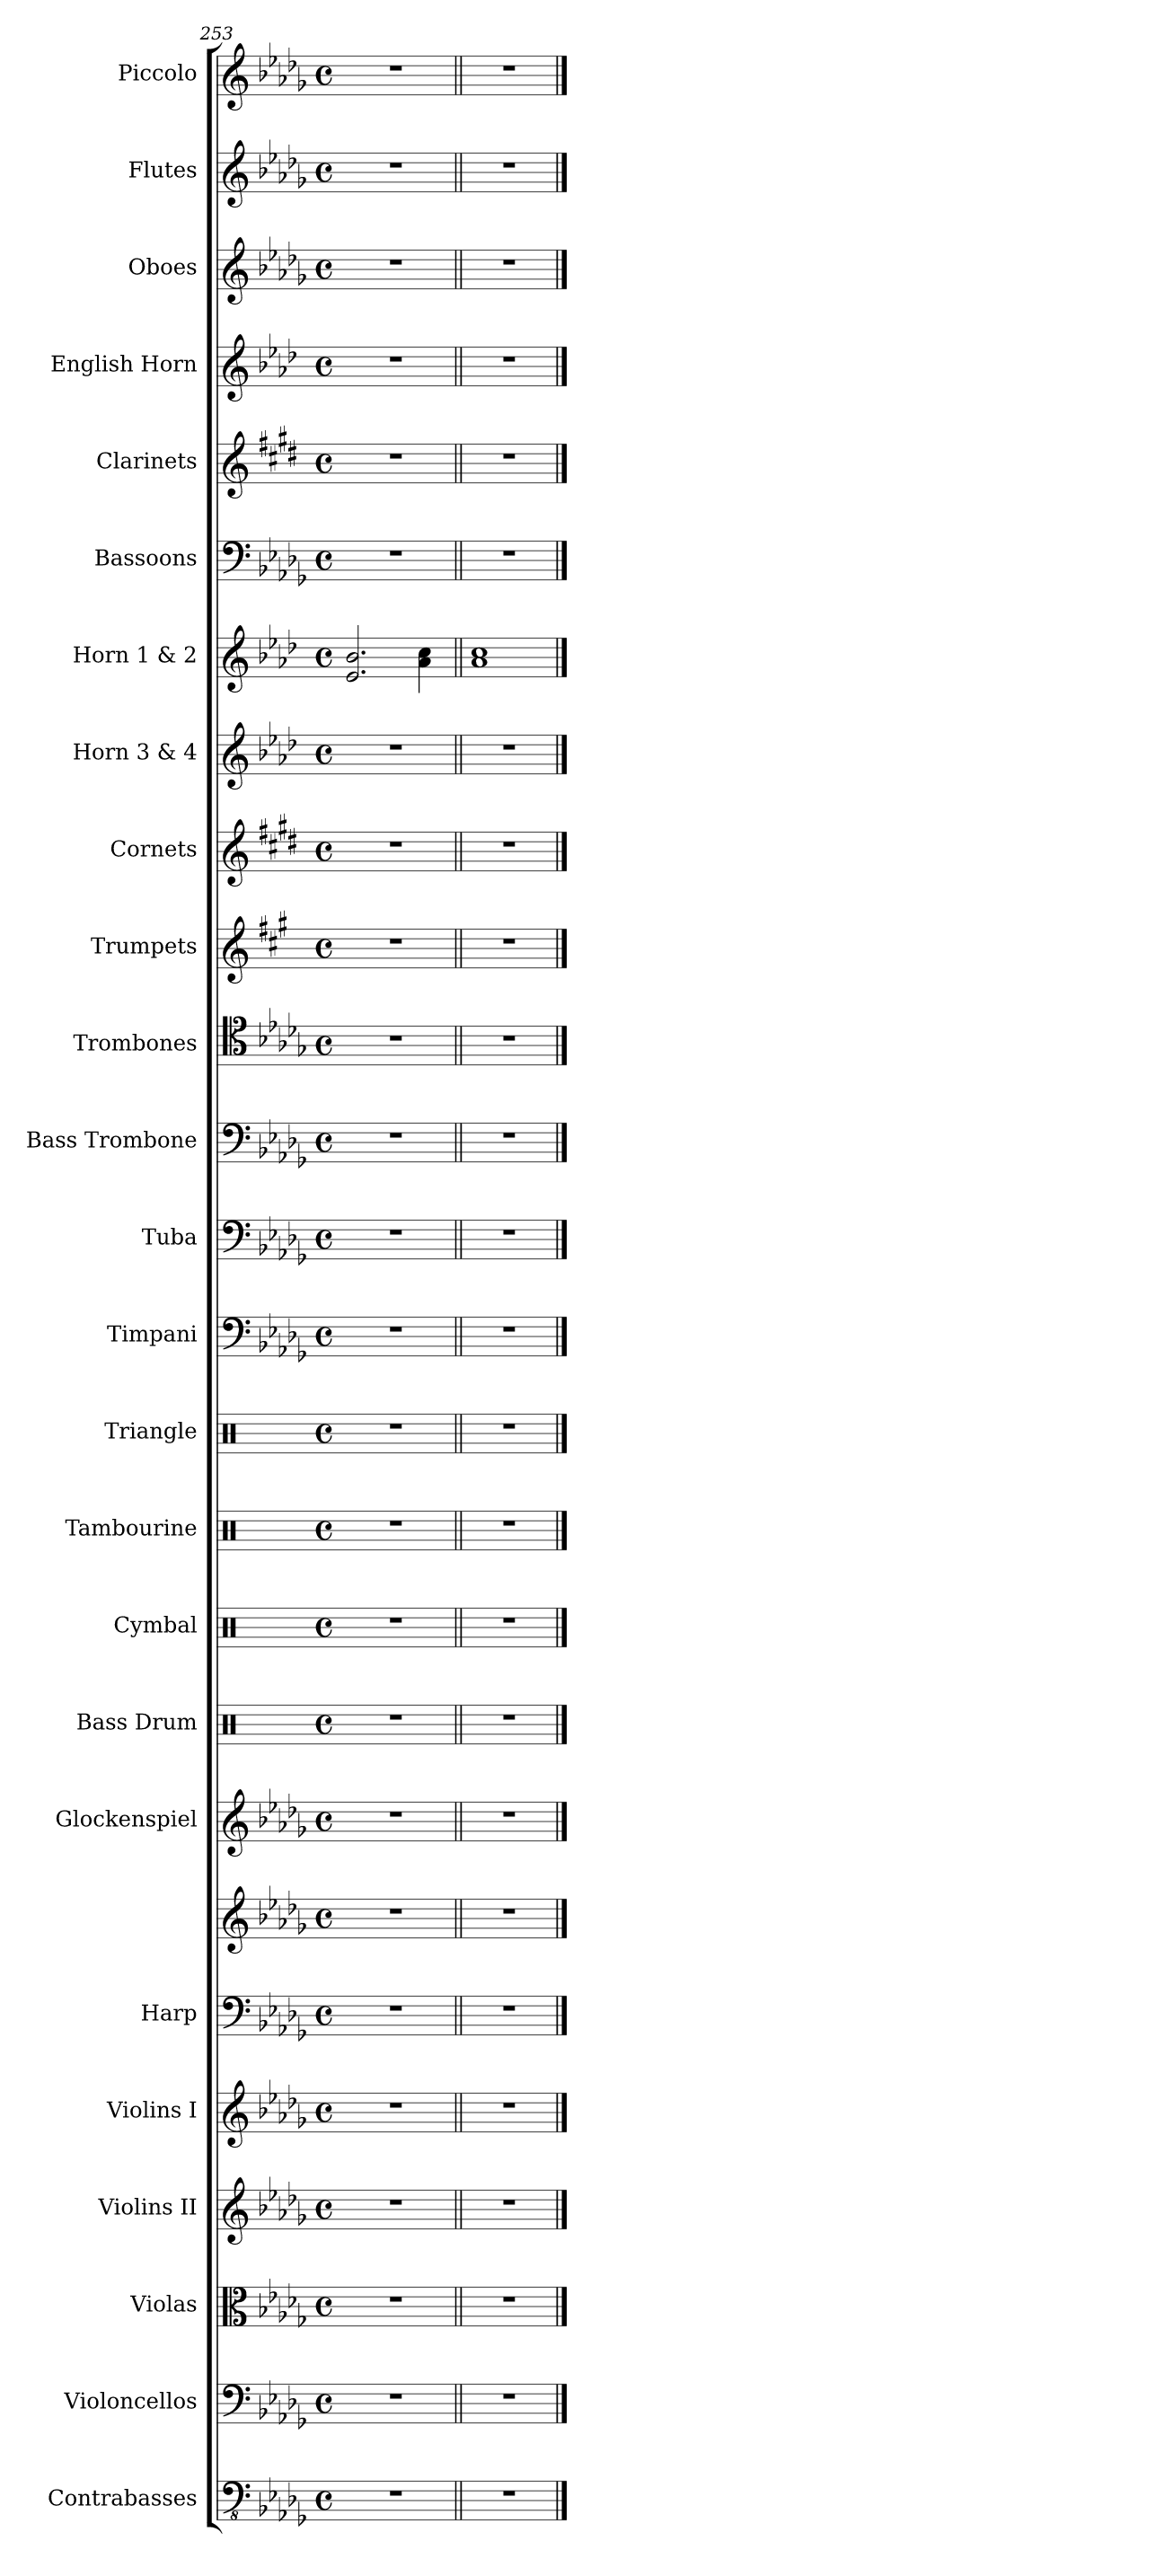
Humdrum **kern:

**kern	**kern	**kern	**kern	**kern	**kern	**kern	**kern	**kern	**kern	**kern	**kern	**kern	**kern	**kern	**kern	**kern	**kern	**kern	**kern	**kern	**kern	**kern	**kern	**kern	**kern
*part25	*part24	*part23	*part22	*part21	*part20	*part20	*part19	*part18	*part17	*part16	*part15	*part14	*part13	*part12	*part11	*part10	*part9	*part8	*part7	*part6	*part5	*part4	*part3	*part2	*part1
*staff26	*staff25	*staff24	*staff23	*staff22	*staff21	*staff20	*staff19	*staff18	*staff17	*staff16	*staff15	*staff14	*staff13	*staff12	*staff11	*staff10	*staff9	*staff8	*staff7	*staff6	*staff5	*staff4	*staff3	*staff2	*staff1
*I"Contrabasses	*I"Violoncellos	*I"Violas	*I"Violins II	*I"Violins I	*I"Harp	*	*I"Glockenspiel	*I"Bass Drum	*I"Cymbal	*I"Tambourine	*I"Triangle	*I"Timpani	*I"Tuba	*I"Bass Trombone	*I"Trombones	*I"Trumpets	*I"Cornets	*I"Horn 3 &amp; 4	*I"Horn 1 &amp; 2	*I"Bassoons	*I"Clarinets	*I"English Horn	*I"Oboes	*I"Flutes	*I"Piccolo
*I'Cbs.	*I'Vcs.	*I'Vlas.	*I'Vlns.II	*I'Vlns. I	*I'Hrp.	*	*I'Glk.	*I'B. Dr.	*I'Cym.	*I'Tamb.	*I'Tria.	*I'Timp.	*I'Tba.	*I'B. Tbn.	*I'Tbn.	*I'Trmpt.	*I'Cornt.	*I'Hn.	*I'Hn.	*I'Bsn.	*I'Cl.	*	*I'Ob.	*I'Fl.	*I'Picc.
*clefFv4	*clefF4	*clefC3	*clefG2	*clefG2	*clefF4	*clefG2	*clefG2	*clefX	*clefX	*clefX	*clefX	*clefF4	*clefF4	*clefF4	*clefC4	*clefG2	*clefG2	*clefG2	*clefG2	*clefF4	*clefG2	*clefG2	*clefG2	*clefG2	*clefG2
*	*	*	*	*	*	*	*ITrd-14c-24	*	*	*	*	*	*	*	*	*ITrd-2c-4	*ITrd2c3	*ITrd4c7	*ITrd4c7	*	*ITrd2c3	*ITrd4c7	*	*	*ITrd-7c-12
*k[b-e-a-d-g-]	*k[b-e-a-d-g-]	*k[b-e-a-d-g-]	*k[b-e-a-d-g-]	*k[b-e-a-d-g-]	*k[b-e-a-d-g-]	*k[b-e-a-d-g-]	*k[b-e-a-d-g-]	*k[]	*k[]	*k[]	*k[]	*k[b-e-a-d-g-]	*k[b-e-a-d-g-]	*k[b-e-a-d-g-]	*k[b-e-a-d-g-]	*k[f#c#g#d#a#e#b#]	*k[f#c#g#d#a#e#b#]	*k[b-e-a-d-g-]	*k[b-e-a-d-g-]	*k[b-e-a-d-g-]	*k[f#c#g#d#a#e#b#]	*k[b-e-a-d-g-]	*k[b-e-a-d-g-]	*k[b-e-a-d-g-]	*k[b-e-a-d-g-]
*M4/4	*M4/4	*M4/4	*M4/4	*M4/4	*M4/4	*M4/4	*M4/4	*M4/4	*M4/4	*M4/4	*M4/4	*M4/4	*M4/4	*M4/4	*M4/4	*M4/4	*M4/4	*M4/4	*M4/4	*M4/4	*M4/4	*M4/4	*M4/4	*M4/4	*M4/4
*met(c)	*met(c)	*met(c)	*met(c)	*met(c)	*met(c)	*met(c)	*met(c)	*met(c)	*met(c)	*met(c)	*met(c)	*met(c)	*met(c)	*met(c)	*met(c)	*met(c)	*met(c)	*met(c)	*met(c)	*met(c)	*met(c)	*met(c)	*met(c)	*met(c)	*met(c)
=253	=253	=253	=253	=253	=253	=253	=253	=253	=253	=253	=253	=253	=253	=253	=253	=253	=253	=253	=253	=253	=253	=253	=253	=253	=253
1r	1r	1r	1r	1r	1r	1r	1r	1r	1r	1r	1r	1r	1r	1r	1r	1r	1r	1r	2.A-/ 2.e-/	1r	1r	1r	1r	1r	1r
.	.	.	.	.	.	.	.	.	.	.	.	.	.	.	.	.	.	.	4d-\ 4f\	.	.	.	.	.	.
=254||	=254||	=254||	=254||	=254||	=254||	=254||	=254||	=254||	=254||	=254||	=254||	=254||	=254||	=254||	=254||	=254||	=254||	=254||	=254||	=254||	=254||	=254||	=254||	=254||	=254||
1r	1r	1r	1r	1r	1r	1r	1r	1r	1r	1r	1r	1r	1r	1r	1r	1r	1r	1r	1d- 1f	1r	1r	1r	1r	1r	1r
==	==	==	==	==	==	==	==	==	==	==	==	==	==	==	==	==	==	==	==	==	==	==	==	==	==
*-	*-	*-	*-	*-	*-	*-	*-	*-	*-	*-	*-	*-	*-	*-	*-	*-	*-	*-	*-	*-	*-	*-	*-	*-	*-
